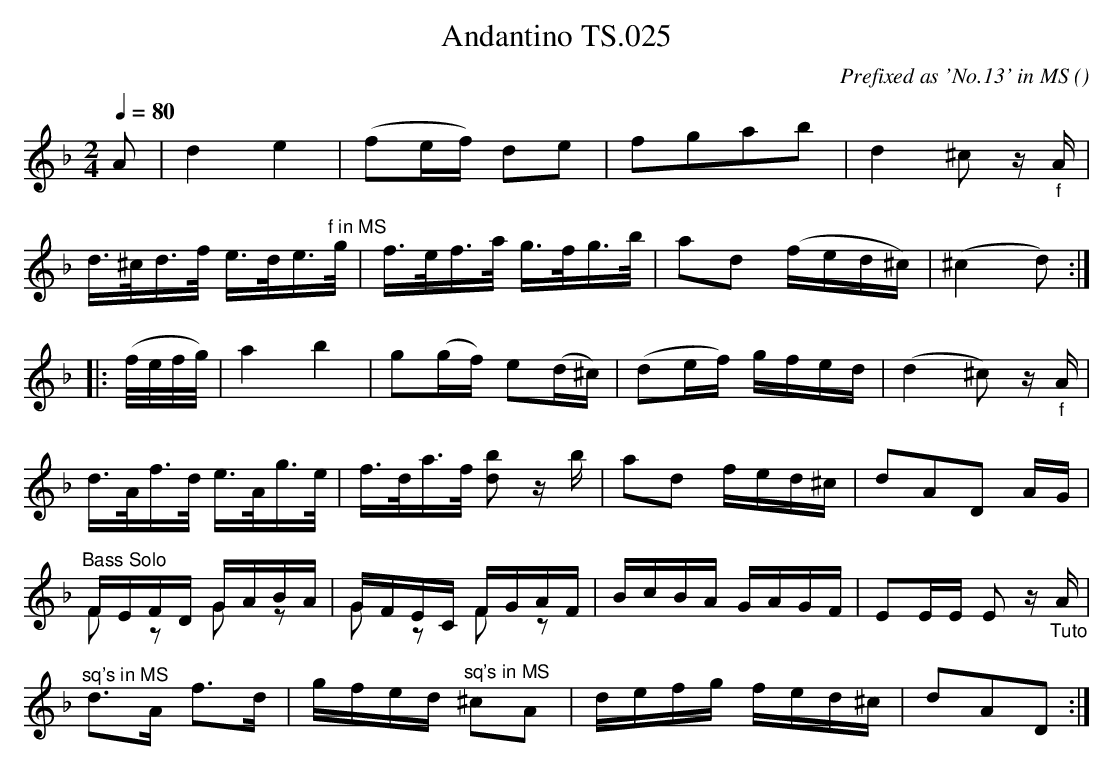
X:1
T:Andantino TS.025
M:2/4
L:1/16
Q:1/4=80
C:Prefixed as 'No.13' in MS
O:
K:Dm
A2|d4e4|(f2ef) d2e2|f2g2a2b2|d4^c2z "_f" A|
d>^cd>f e>de>"^f in MS"g|f>ef>a g>fg>b|a2d2 (fed^c)|(^c4d2):|
|:(f/e/f/g/)|a4b4|g2(gf) e2(d^c)|(d2ef) gfed|(d4^c2) z "_f"A|
d>Af>d e>Ag>e|f>da>f [b2d2] z b|a2d2 fed^c|d2A2D2 AG|
"Bass Solo"FEFD GABA &F2z2 G2z2|GFEC FGAF &G2z2 F2z2|BcBA GAGF|E2EE E2z "_Tuto"A|
"^sq's in MS"d3A f3d|gfed "^sq's in MS"^c2A2|defg fed^c|d2A2D2:|]
